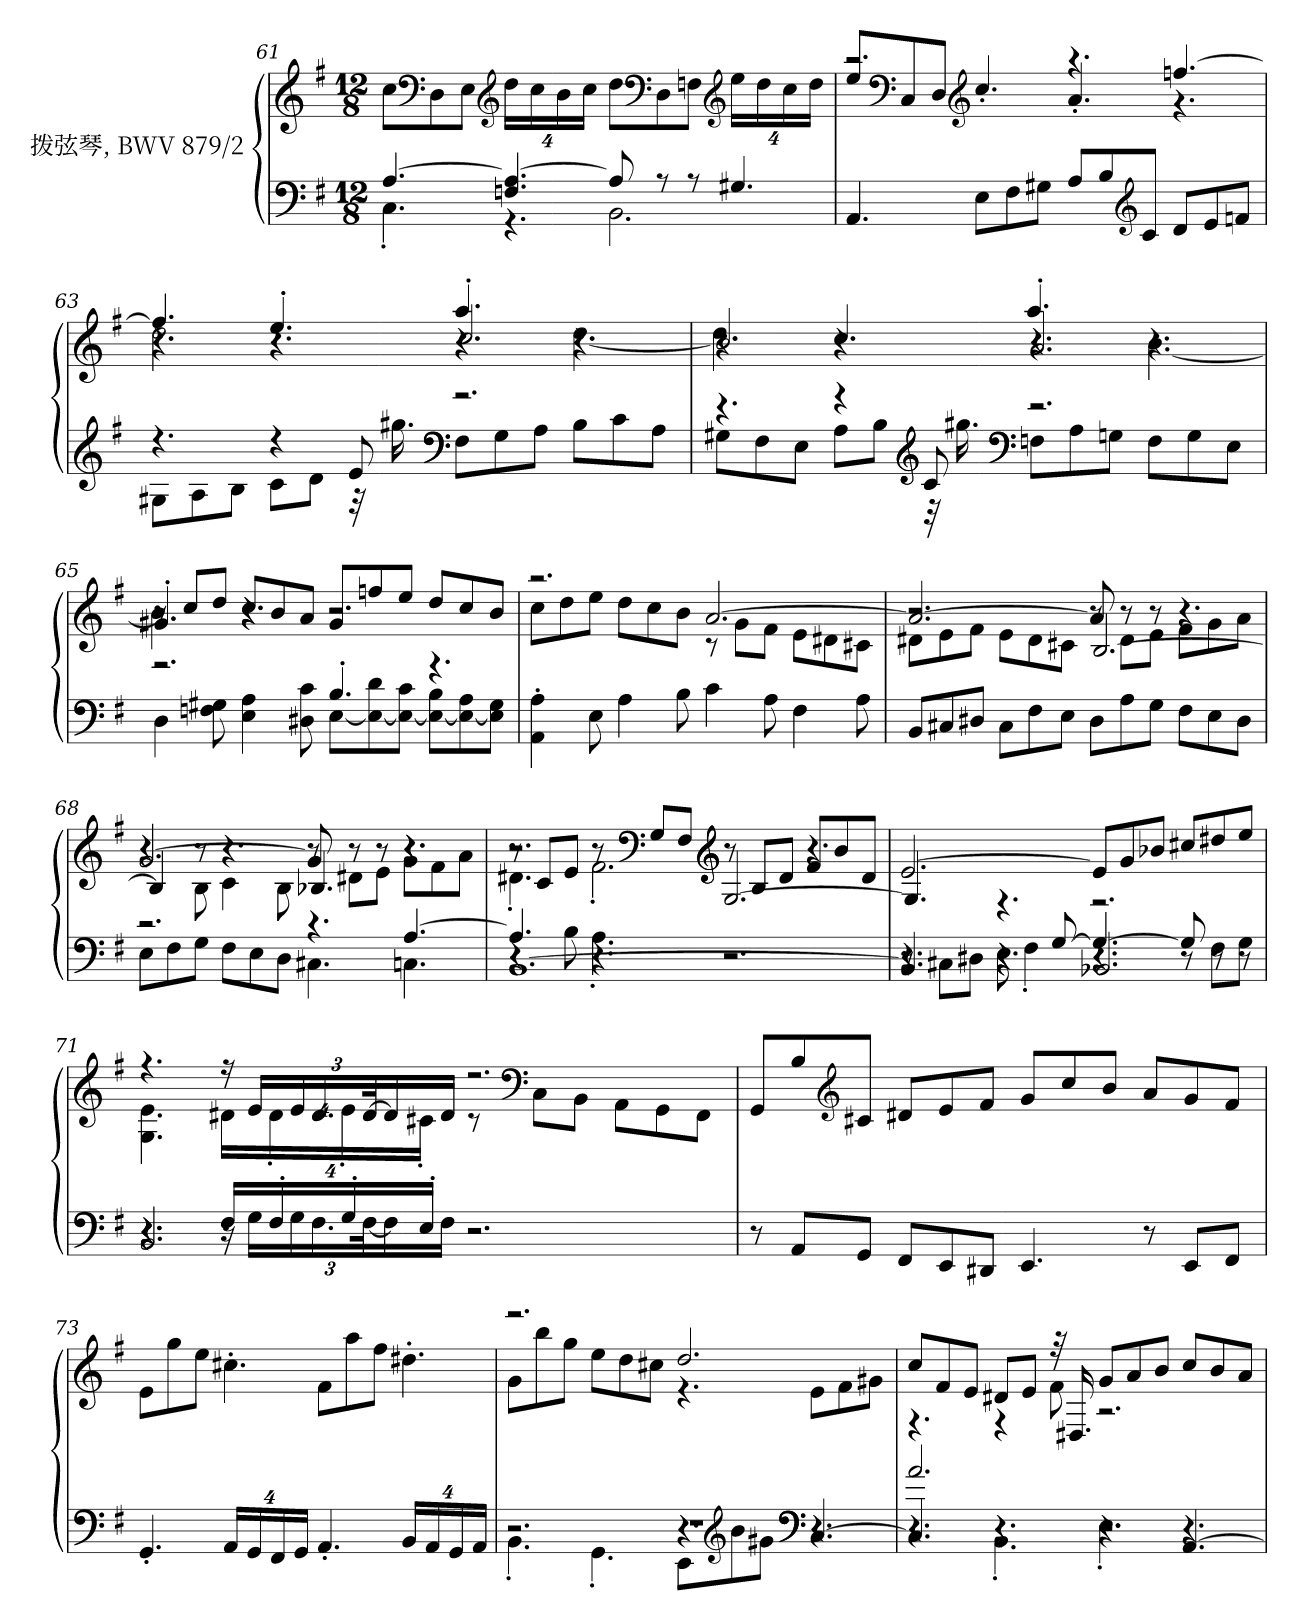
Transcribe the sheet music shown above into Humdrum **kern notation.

**kern	**kern
*part1	*part1
*staff2	*staff1
*I"拨弦琴, BWV 879/2	*
!!LO:LB:g=z
*clefF4	*clefG2
*k[f#]	*k[f#]
*M12/8	*M12/8
=61	=61
*^	*
[4.A/	4.C'\	8cc\L
*	*	*clefF4
.	.	8D\
.	.	8E\J
*	*	*clefG2
*	*	*Xbrackettup
4.Fn/ 4.A/_	4.r	32%3dd\L
.	.	32%3cc\
.	.	32%3b\
.	.	32%3cc\J
8A/]	2.BB\	8dd\L
*	*	*clefF4
8r	.	8D\
8r	.	8Fn\J
*	*	*clefG2
4.G#X/	.	32%3ee\L
.	.	32%3dd\
.	.	32%3cc\
.	.	32%3dd\J
*v	*v	*
=62	=62
*	*^
4.AA/	2.r	8ee/L
*	*clefF4	*
.	.	8C/
.	.	8D/J
*	*clefG2	*
8E\L	.	4.cc'/
8F#\	.	.
8G#X\J	.	.
8A/L	4.r	4.a'/
8B/	.	.
*clefG2	*	*
8c/J	.	.
8d/L	[4.ffn/	4.r
8e/	.	.
8fn/J	.	.
!!LO:LB:g=z
=63	=63	=63
*^	*	*^
4.r	8G#X\L	4.ff/]	2.dd\	4.r
.	8A\	.	.	.
.	8B\J	.	.	.
4r	8c\L	4.r	.	4.ee'/
.	8d\J	.	.	.
8e/	32r	.	.	.
.	16.gg#X\	.	.	.
*clefF4	*	*	*	*
2.r	8F#\L	4.aa'/	4.r	2.cc/
.	8G#\	.	.	.
.	8A\J	.	.	.
.	8B\L	4.r	[4.dd\	.
.	8c\	.	.	.
.	8A\J	.	.	.
=64	=64	=64	=64	=64
4.r	8G#X\L	2.b/	4.dd\]	4.r
.	8F#\	.	.	.
.	8E\J	.	.	.
4r	8A\L	.	4.r	4.cc/
.	8B\J	.	.	.
*clefG2	*	*	*	*
8c/	32r	.	.	.
.	16.gg#X\	.	.	.
*clefF4	*	*	*	*
2.r	8Fn\L	2.a/	4.r	4.aa'/
.	8A\	.	.	.
.	8Gn\J	.	.	.
.	8F\L	.	[4.b\	4.r
.	8G\	.	.	.
.	8E\J	.	.	.
!!LO:LB:g=z	!!	!!
=65	=65	=65	=65	=65
2.r	4D\	4.g#X'/	4.b\]	8r
.	.	.	.	8cc/L
.	8Fn\ 8G#X\	.	.	8dd/J
.	4E\ 4A\	4.r	4.r	8cc/L
.	.	.	.	8b/
.	8D#X\ 8c\	.	.	8a/J
4.B'/	[8E\L	2.r	2.r	8g#/L
.	8E\_ 8d\	.	.	8ffn/
.	8E\_ 8c\J	.	.	8ee/J
4.r	8E\_ 8B\L	.	.	8dd/L
.	8E\_ 8A\	.	.	8cc/
.	8E\] 8G#\J	.	.	8b/J
*v	*v	*	*	*
*	*	*v	*v
=66	=66	=66
4AA\' 4A\'	2.r	8cc\L
.	.	8dd\
8E\	.	8ee\J
4A\	.	8dd\L
.	.	8cc\
8B\	.	8b\J
4c\	[2.a/	8r
.	.	8g\L
8A\	.	8f#\J
4F#\	.	8e\L
.	.	8d#X\
8A\	.	8c#X\J
!!LO:PB:g=z
=67	=67	=67
*	*	*^
8BB/L	2.a/_	8d#X\L	2.r
8C#X/	.	8e\	.
8D#X/J	.	8f#\J	.
8C#\L	.	8e\L	.
8F#\	.	8d#\	.
8E\J	.	8c#X\J	.
8D#\L	8a/]	8r	[2.B/
8A\	8r	8d#\L	.
8G\J	8r	8e\J	.
8F#\L	4.r	8f#\L	.
8E\	.	8g\	.
8D#\J	.	8a\J	.
=68	=68	=68	=68
*^	*	*	*
2.r	8E\L	[2.g/	4r	4B/]
.	8F#\	.	.	.
.	8G\J	.	8B\	8r
.	8F#\L	.	4c\	4.r
.	8E\	.	.	.
.	8D\J	.	8B\	.
4.r	4.C#X\	8g/]	8r	4.B-X/
.	.	8r	8d#X\L	.
.	.	8r	8e\J	.
[4.A/	4.Cn\	4.r	8g\L	4.r
.	.	.	8f#\	.
.	.	.	8a\J	.
!!LO:LB:g=z	!!	!!
=69	=69	=69	=69	=69
*	*^	*	*	*
4.A/]	4r	[1.BB	8r	4.d#X'\	2.r
.	.	.	8c/L	.	.
.	8B\	.	8e/J	.	.
4.r	4.A'\	.	8r	2.f#'\	.
*	*	*	*clefF4	*	*
.	.	.	8G/L	.	.
.	.	.	8F#/J	.	.
*	*	*	*clefG2	*	*
2.r	2.r	.	8r	.	[2.G/
.	.	.	8B/L	.	.
.	.	.	8d#/J	.	.
.	.	.	8f#/L	4.r	.
.	.	.	8b/	.	.
.	.	.	8d#/J	.	.
*	*	*	*	*v	*v
=70	=70	=70	=70	=70
4.r	8r	4.BB/]	[2.e/	4.G/]
.	8C#X\L	.	.	.
.	8D#X\J	.	.	.
4r	8E\	4.r	.	4.r
.	4F#'\	.	.	.
[8G/	.	.	.	.
4.G/_	4.r	2.BB-X/	8e/L]	2.r
.	.	.	8g/	.
.	.	.	8b-X/J	.
*	*	*	*MM168	*
8G/]	8r	.	8cc#X/L	.
8r	8F#\L	.	8dd#X/	.
8r	8G\J	.	8ee/J	.
!!LO:LB:g=z	!!
=71	=71	=71	=71	=71
4.r	4.r	2.BB/	4.r	4.G\ 4.e\
*Xbrackettup	*	*	*	*
32%3F#/L	16r	.	16r	32%3d#X\L
.	16G\LL	.	16e/LL	.
32%3F#'/	.	.	.	32%3d#'\
.	24G\	.	24e/	.
.	24.F#\	.	24.d#/	.
32%3G'/	.	.	.	32%3e'\
.	[48F#\K	.	[48d#/K	.
.	16F#\]	.	16d#/]	.
32%3E'/J	.	.	.	32%3c#X'\J
.	16F#\JJ	.	16d#/JJ	.
2.r	2.r	2.r	2.r	8r
*	*	*	*clefF4	*
.	.	.	.	8C\L
.	.	.	.	8BB\J
.	.	.	.	8AA\L
.	.	.	.	8GG\
.	.	.	.	8FF#\J
*v	*v	*v	*	*
*	*v	*v
=72	=72
8r	8GG/L
8AA/L	8B/
*	*clefG2
8GG/J	8c#X/J
8FF#/L	8d#X/L
8EE/	8e/
8DD#X/J	8f#/J
4.EE/	8g/L
.	8cc/
.	8b/J
8r	8a/L
8EE/L	8g/
8FF#/J	8f#/J
!!LO:LB:g=z
=73	=73
4.GG'/	8e\L
.	8gg\
.	8ee\J
32%3AA/L	4.cc#X'\
32%3GG/	.
32%3FF#/	.
32%3GG/J	.
4.AA'/	8f#\L
.	8aa\
.	8ff#\J
32%3BB/L	4.dd#X'\
32%3AA/	.
32%3GG/	.
32%3AA/J	.
=74	=74
*^	*^
*	*^	*	*
1.r	4.BB'\	2.r	2.r	8g\L
.	.	.	.	8bb\
.	.	.	.	8gg\J
.	4.GG'\	.	.	8ee\L
.	.	.	.	8dd\
.	.	.	.	8cc#X\J
.	8EE\L	4.r	2.dd/	4.r
*clefG2	*	*	*	*
.	8b\	.	.	.
.	8g#X\J	.	.	.
*clefF4	*	*	*	*
.	4.r	[4.C/	.	8e\L
.	.	.	.	8f#\
.	.	.	.	8g#X\J
!!LO:LB:g=z	!!
=75	=75	=75	=75	=75
2.a/	4.r	4.C/]	8cc/L	4.r
.	.	.	8f#/	.
.	.	.	8e/J	.
.	4.BB'\	4.r	8d#X/L	4r
.	.	.	8e/J	.
.	.	.	32r	8f#\
.	.	.	16.D#X/	.
2.r	4.E'\	4.r	8g/L	2.r
.	.	.	8a/	.
.	.	.	8b/J	.
.	4.r	[4.AA/	8cc/L	.
.	.	.	8b/	.
.	.	.	8a/J	.
*v	*v	*v	*	*
*	*v	*v
=	=
*-	*-
